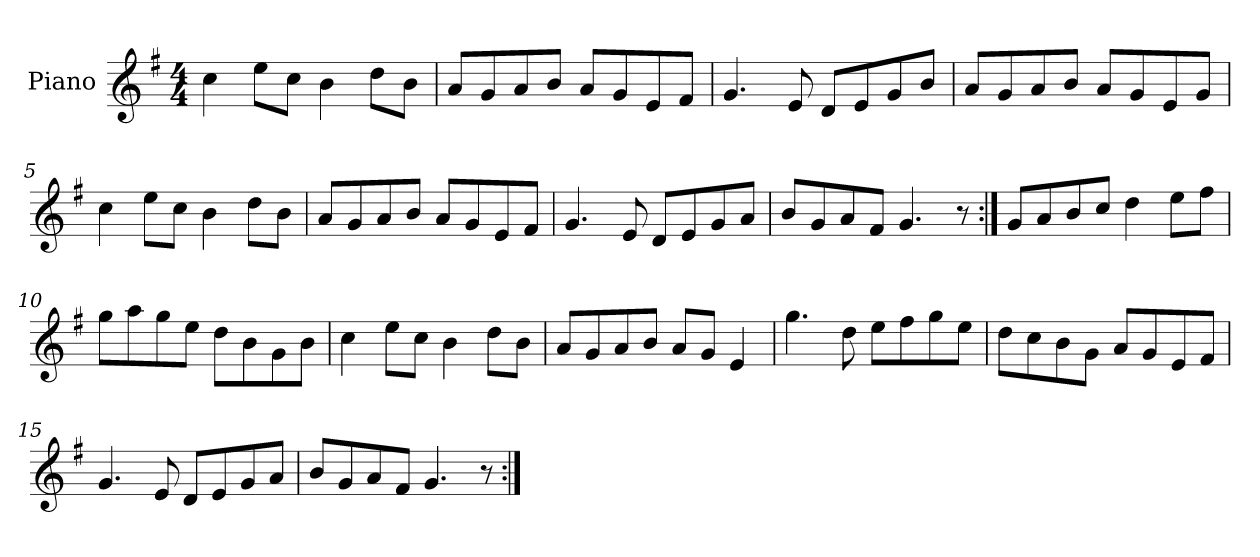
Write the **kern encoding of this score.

**kern
*part1
*staff1
*I"Piano
*I'Pno
*clefG2
*k[f#]
*G:
*M4/4
=1
4cc\
8ee\L
8cc\J
4b\
8dd\L
8b\J
=2
8a/L
8g/
8a/
8b/J
8a/L
8g/
8e/
8f#/J
=3
4.g/
8e/
8d/L
8e/
8g/
8b/J
=4
8a/L
8g/
8a/
8b/J
8a/L
8g/
8e/
8g/J
=5
4cc\
8ee\L
8cc\J
4b\
8dd\L
8b\J
=6
8a/L
8g/
8a/
8b/J
8a/L
8g/
8e/
8f#/J
=7
4.g/
8e/
8d/L
8e/
8g/
8a/J
=8
8b/L
8g/
8a/
8f#/J
4.g/
8r
=9:|!
8g/L
8a/
8b/
8cc/J
4dd\
8ee\L
8ff#\J
=10
8gg\L
8aa\
8gg\
8ee\J
8dd\L
8b\
8g\
8b\J
=11
4cc\
8ee\L
8cc\J
4b\
8dd\L
8b\J
=12
8a/L
8g/
8a/
8b/J
8a/L
8g/J
4e/
=13
4.gg\
8dd\
8ee\L
8ff#\
8gg\
8ee\J
=14
8dd\L
8cc\
8b\
8g\J
8a/L
8g/
8e/
8f#/J
=15
4.g/
8e/
8d/L
8e/
8g/
8a/J
=16
8b/L
8g/
8a/
8f#/J
4.g/
8r
=:|!
*-
